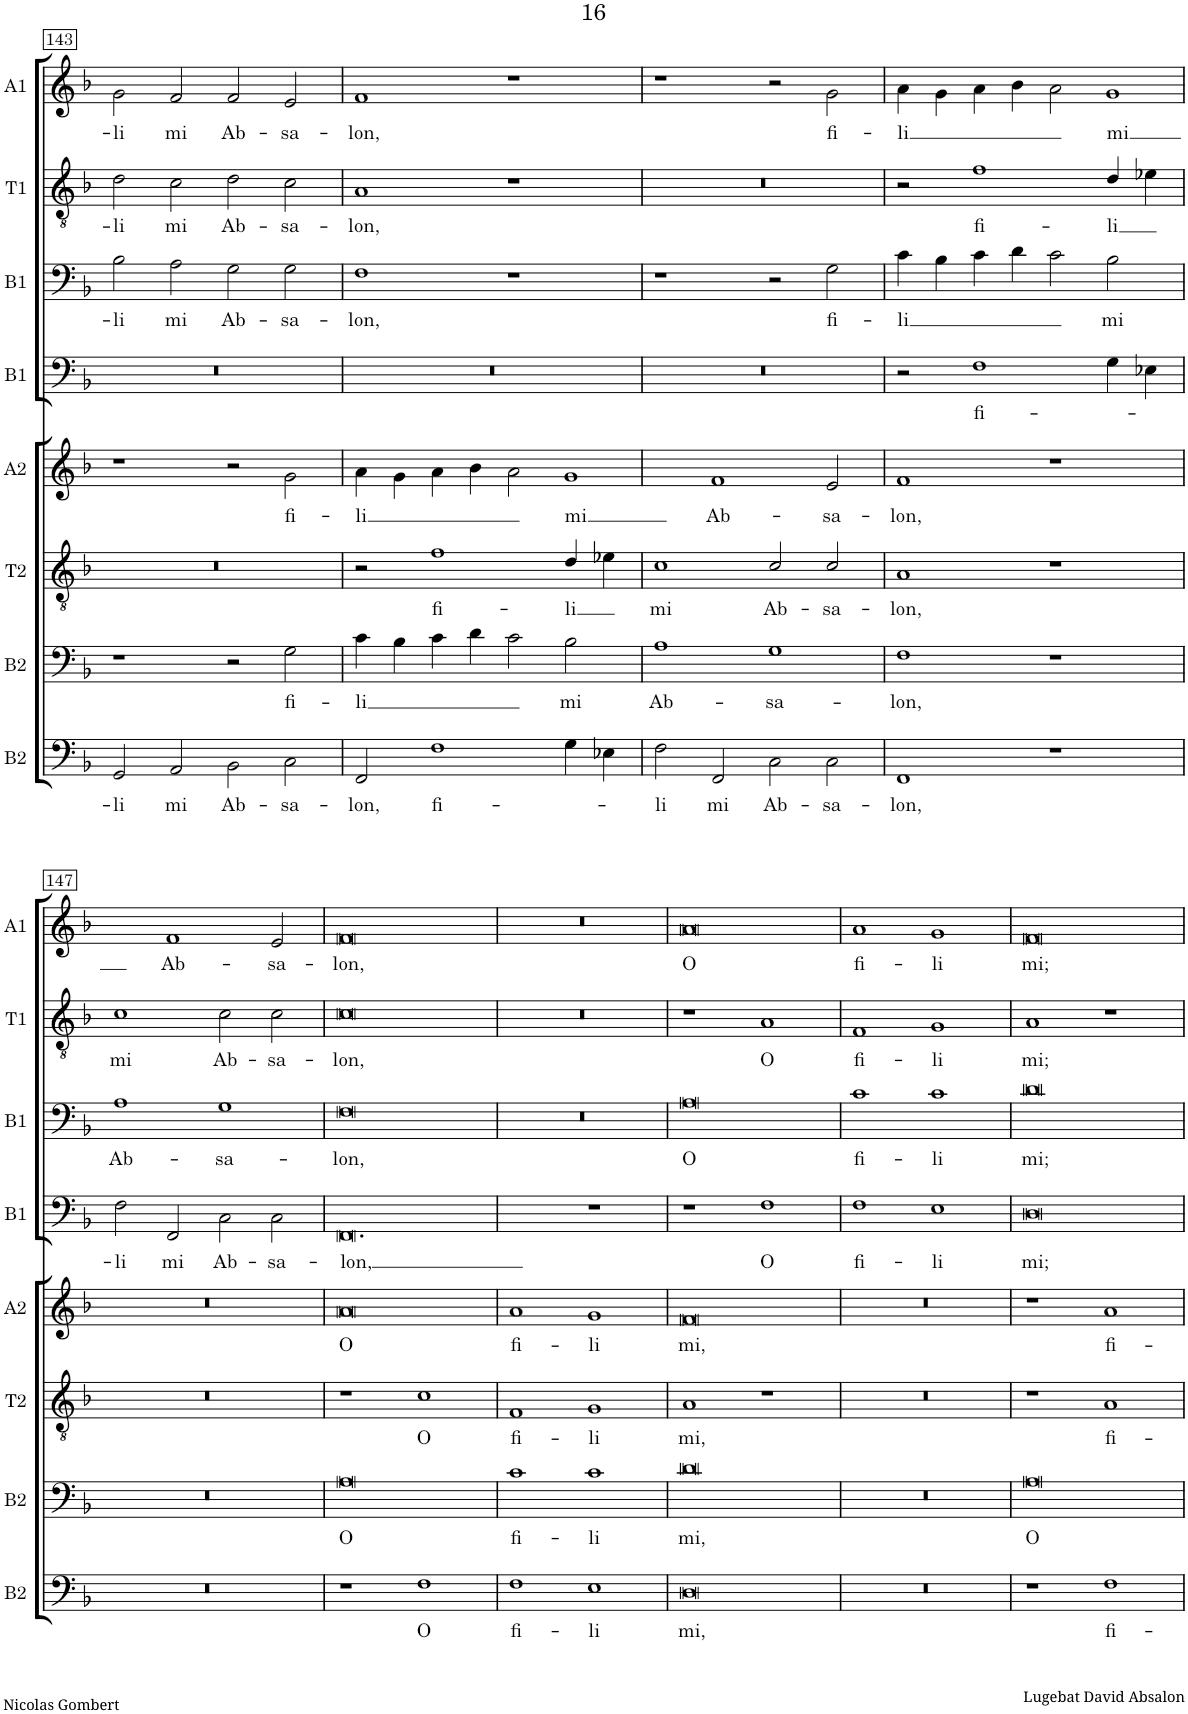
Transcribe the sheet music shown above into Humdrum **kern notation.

**kern	**text	**kern	**text	**kern	**text	**kern	**text	**kern	**text	**kern	**text	**kern	**text	**kern	**text
*part8	*part8	*part7	*part7	*part6	*part6	*part5	*part5	*part4	*part4	*part3	*part3	*part2	*part2	*part1	*part1
*staff8	*staff8	*staff7	*staff7	*staff6	*staff6	*staff5	*staff5	*staff4	*staff4	*staff3	*staff3	*staff2	*staff2	*staff1	*staff1
*I"Bass II	*	*I"Bar II	*	*I"Tenor II	*	*I"Alto II	*	*I"Bass I	*	*I"Bar I	*	*I"Tenor I	*	*I"Alto I	*
*I'B2	*	*I'B2	*	*I'T2	*	*I'A2	*	*I'B1	*	*I'B1	*	*I'T1	*	*I'A1	*
!!LO:PB:g=z
*clefF4	*	*clefF4	*	*clefGv2	*	*clefG2	*	*clefF4	*	*clefF4	*	*clefGv2	*	*clefG2	*
*k[b-]	*	*k[b-]	*	*k[b-]	*	*k[b-]	*	*k[b-]	*	*k[b-]	*	*k[b-]	*	*k[b-]	*
*M4/2	*	*M4/2	*	*M4/2	*	*M4/2	*	*M4/2	*	*M4/2	*	*M4/2	*	*M4/2	*
=143	=143	=143	=143	=143	=143	=143	=143	=143	=143	=143	=143	=143	=143	=143	=143
!	!LO:LY:b	!	!	!	!	!	!	!	!	!	!LO:LY:b	!	!LO:LY:b	!	!LO:LY:b
2GG/	-li	1r	.	0r	.	1r	.	0r	.	2B-\	-li	2d\	-li	2g\	-li
!	!LO:LY:b	!	!	!	!	!	!	!	!	!	!LO:LY:b	!	!LO:LY:b	!	!LO:LY:b
2AA/	mi	.	.	.	.	.	.	.	.	2A\	mi	2c\	mi	2f/	mi
!	!LO:LY:b	!	!	!	!	!	!	!	!	!	!LO:LY:b	!	!LO:LY:b	!	!LO:LY:b
2BB-\	Ab-	2r	.	.	.	2r	.	.	.	2G\	Ab-	2d\	Ab-	2f/	Ab-
!	!LO:LY:b	!	!LO:LY:b	!	!	!	!LO:LY:b	!	!	!	!LO:LY:b	!	!LO:LY:b	!	!LO:LY:b
2C\	-sa-	2G\	fi-	.	.	2g\	fi-	.	.	2G\	-sa-	2c\	-sa-	2e/	-sa-
=144	=144	=144	=144	=144	=144	=144	=144	=144	=144	=144	=144	=144	=144	=144	=144
!	!LO:LY:b	!	!LO:LY:b	!	!	!	!LO:LY:b	!	!	!	!LO:LY:b	!	!LO:LY:b	!	!LO:LY:b
2FF/	-lon,	4c\	-li	2r	.	4a\	-li	0r	.	1F	-lon,	1A	-lon,	1f	-lon,
.	.	4B-\	.	.	.	4g\	.	.	.	.	.	.	.	.	.
!	!LO:LY:b	!	!	!	!LO:LY:b	!	!	!	!	!	!	!	!	!	!
1F	fi-	4c\	.	1f	fi-	4a\	.	.	.	.	.	.	.	.	.
.	.	4d\	.	.	.	4b-\	.	.	.	.	.	.	.	.	.
.	.	2c\	.	.	.	2a\	.	.	.	1r	.	1r	.	1r	.
!	!	!	!LO:LY:b	!	!LO:LY:b	!	!LO:LY:b	!	!	!	!	!	!	!	!
4G\	.	2B-\	mi	4d/	-li	[>2g	mi	.	.	.	.	.	.	.	.
4E-X\	.	.	.	4e-X\	.	.	.	.	.	.	.	.	.	.	.
=145	=145	=145	=145	=145	=145	=145	=145	=145	=145	=145	=145	=145	=145	=145	=145
!	!LO:LY:b	!	!LO:LY:b	!	!LO:LY:b	!	!	!	!	!	!	!	!	!	!
2F\	-li	1A	Ab-	1c	mi	2g\]	.	0r	.	1r	.	0r	.	1r	.
!	!LO:LY:b	!	!	!	!	!	!LO:LY:b	!	!	!	!	!	!	!	!
2FF/	mi	.	.	.	.	1f	Ab-	.	.	.	.	.	.	.	.
!	!LO:LY:b	!	!LO:LY:b	!	!LO:LY:b	!	!	!	!	!	!	!	!	!	!
2C\	Ab-	1G	-sa-	2c/	Ab-	.	.	.	.	2r	.	.	.	2r	.
!	!LO:LY:b	!	!	!	!LO:LY:b	!	!LO:LY:b	!	!	!	!LO:LY:b	!	!	!	!LO:LY:b
2C\	-sa-	.	.	2c/	-sa-	2e/	-sa-	.	.	2G\	fi-	.	.	2g\	fi-
=146	=146	=146	=146	=146	=146	=146	=146	=146	=146	=146	=146	=146	=146	=146	=146
!	!LO:LY:b	!	!LO:LY:b	!	!LO:LY:b	!	!LO:LY:b	!	!	!	!LO:LY:b	!	!	!	!LO:LY:b
1FF	-lon,	1F	-lon,	1A	-lon,	1f	-lon,	2r	.	4c\	-li	2r	.	4a\	-li
.	.	.	.	.	.	.	.	.	.	4B-\	.	.	.	4g\	.
!	!	!	!	!	!	!	!	!	!LO:LY:b	!	!	!	!LO:LY:b	!	!
.	.	.	.	.	.	.	.	1F	fi-	4c\	.	1f	fi-	4a\	.
.	.	.	.	.	.	.	.	.	.	4d\	.	.	.	4b-\	.
1r	.	1r	.	1r	.	1r	.	.	.	2c\	.	.	.	2a\	.
!	!	!	!	!	!	!	!	!	!	!	!LO:LY:b	!	!LO:LY:b	!	!LO:LY:b
.	.	.	.	.	.	.	.	4G\	.	2B-\	mi	4d/	-li	[<2g	mi
.	.	.	.	.	.	.	.	4E-X\	.	.	.	4e-X\	.	.	.
!!LO:LB:g=z
=147	=147	=147	=147	=147	=147	=147	=147	=147	=147	=147	=147	=147	=147	=147	=147
!	!	!	!	!	!	!	!	!	!LO:LY:b	!	!LO:LY:b	!	!LO:LY:b	!	!
0r	.	0r	.	0r	.	0r	.	2F\	-li	1A	Ab-	1c	mi	2g\]	.
!	!	!	!	!	!	!	!	!	!LO:LY:b	!	!	!	!	!	!LO:LY:b
.	.	.	.	.	.	.	.	2FF/	mi	.	.	.	.	1f	Ab-
!	!	!	!	!	!	!	!	!	!LO:LY:b	!	!LO:LY:b	!	!LO:LY:b	!	!
.	.	.	.	.	.	.	.	2C\	Ab-	1G	-sa-	2c\	Ab-	.	.
!	!	!	!	!	!	!	!	!	!LO:LY:b	!	!	!	!LO:LY:b	!	!LO:LY:b
.	.	.	.	.	.	.	.	2C\	-sa-	.	.	2c\	-sa-	2e/	-sa-
=148	=148	=148	=148	=148	=148	=148	=148	=148	=148	=148	=148	=148	=148	=148	=148
!	!	!	!LO:LY:b	!	!	!	!LO:LY:b	!LO:N:vis=0.	!LO:LY:b	!	!LO:LY:b	!	!LO:LY:b	!	!LO:LY:b
1r	.	0A	O	1r	.	0a	O	[<0FF	-lon,	0F	-lon,	0c	-lon,	0f	-lon,
!	!LO:LY:b	!	!	!	!LO:LY:b	!	!	!	!	!	!	!	!	!	!
1F	O	.	.	1c	O	.	.	.	.	.	.	.	.	.	.
=149	=149	=149	=149	=149	=149	=149	=149	=149	=149	=149	=149	=149	=149	=149	=149
!	!LO:LY:b	!	!LO:LY:b	!	!LO:LY:b	!	!LO:LY:b	!	!	!	!	!	!	!	!
1F	fi-	1c	fi-	1F	fi-	1a	fi-	1FF]	.	0r	.	0r	.	0r	.
!	!LO:LY:b	!	!LO:LY:b	!	!LO:LY:b	!	!LO:LY:b	!	!	!	!	!	!	!	!
1E	-li	1c	-li	1G	-li	1g	-li	1r	.	.	.	.	.	.	.
=150	=150	=150	=150	=150	=150	=150	=150	=150	=150	=150	=150	=150	=150	=150	=150
!	!LO:LY:b	!	!LO:LY:b	!	!LO:LY:b	!	!LO:LY:b	!	!	!	!LO:LY:b	!	!	!	!LO:LY:b
0D	mi,	0d	mi,	1A	mi,	0f	mi,	1r	.	0A	O	1r	.	0a	O
!	!	!	!	!	!	!	!	!	!LO:LY:b	!	!	!	!LO:LY:b	!	!
.	.	.	.	1r	.	.	.	1F	O	.	.	1A	O	.	.
=151	=151	=151	=151	=151	=151	=151	=151	=151	=151	=151	=151	=151	=151	=151	=151
!	!	!	!	!	!	!	!	!	!LO:LY:b	!	!LO:LY:b	!	!LO:LY:b	!	!LO:LY:b
0r	.	0r	.	0r	.	0r	.	1F	fi-	1c	fi-	1F	fi-	1a	fi-
!	!	!	!	!	!	!	!	!	!LO:LY:b	!	!LO:LY:b	!	!LO:LY:b	!	!LO:LY:b
.	.	.	.	.	.	.	.	1E	-li	1c	-li	1G	-li	1g	-li
=152	=152	=152	=152	=152	=152	=152	=152	=152	=152	=152	=152	=152	=152	=152	=152
!	!	!	!LO:LY:b	!	!	!	!	!	!LO:LY:b	!	!LO:LY:b	!	!LO:LY:b	!	!LO:LY:b
1r	.	0A	O	1r	.	1r	.	0D	mi;	0d	mi;	1A	mi;	0f	mi;
!	!LO:LY:b	!	!	!	!LO:LY:b	!	!LO:LY:b	!	!	!	!	!	!	!	!
1F	fi-	.	.	1A	fi-	1a	fi-	.	.	.	.	1r	.	.	.
=	=	=	=	=	=	=	=	=	=	=	=	=	=	=	=
*-	*-	*-	*-	*-	*-	*-	*-	*-	*-	*-	*-	*-	*-	*-	*-
